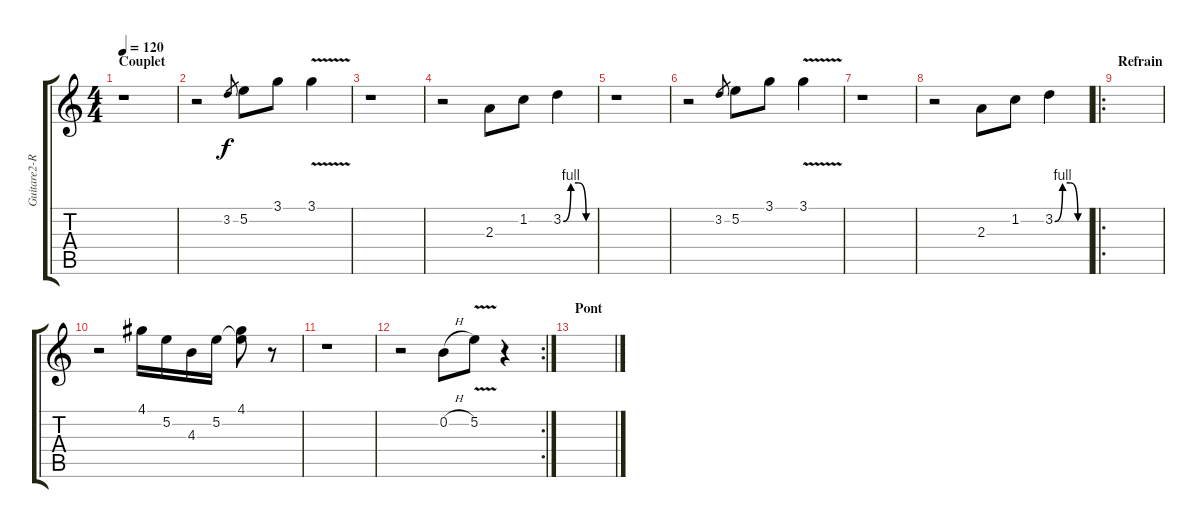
\track ("Guitare2-Remplissage" "Guitare2-R") {instrument acousticguitarnylon}
\staff {score tabs}
\tuning (E4 B3 G3 D3 A2 E2) {hide}
\ts (4 4)
\section ("" "Couplet")
\tempo 120
\clef g2
\ks c
r.1{dy f volume 14} |
r.2 3.2.8{gr} 5.2.8 3.1.8 3.1{v}.4 |
r.1 |
r.2 2.3.8 1.2.8 3.2{be (custom 0 0 15 4 30 4 45 0 60 0)}.4 |
r.1{volume 14} |
r.2 3.2.8{gr} 5.2.8 3.1.8 3.1{v}.4 |
r.1 |
r.2 2.3.8 1.2.8 3.2{be (custom 0 0 15 4 30 4 45 0 60 0)}.4 |
\ro
\section ("" "Refrain")
|
r.2 4.1.16 5.2.16 4.3.16 5.2.16 (4.1 5.2{t}).8 r.8 |
r.1 |
\rc 2
r.2 0.2{h}.8 5.2{v}.8 r.4 |
\section ("" "Pont")
